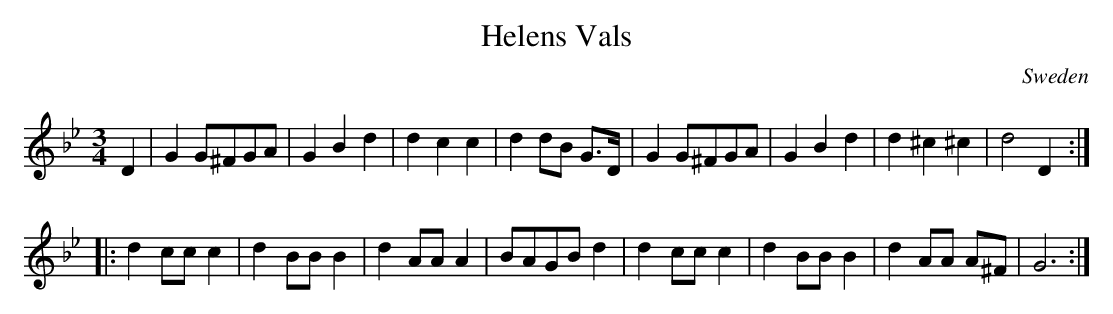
X:1
T:Helens Vals
L:1/8
M:3/4
O:Sweden
K:G minor
D2|\
G2 G^FGA | G2B2d2 | d2 c2 c2 | d2 dB G>D |\
G2 G^FGA | G2B2d2 | d2 ^c2 ^c2 | d4 D2::
d2 cc c2 | d2 BB B2 | d2 AA A2 | BAGB d2 |\
d2 cc c2 | d2 BB B2 | d2 AA A^F | G6:|
